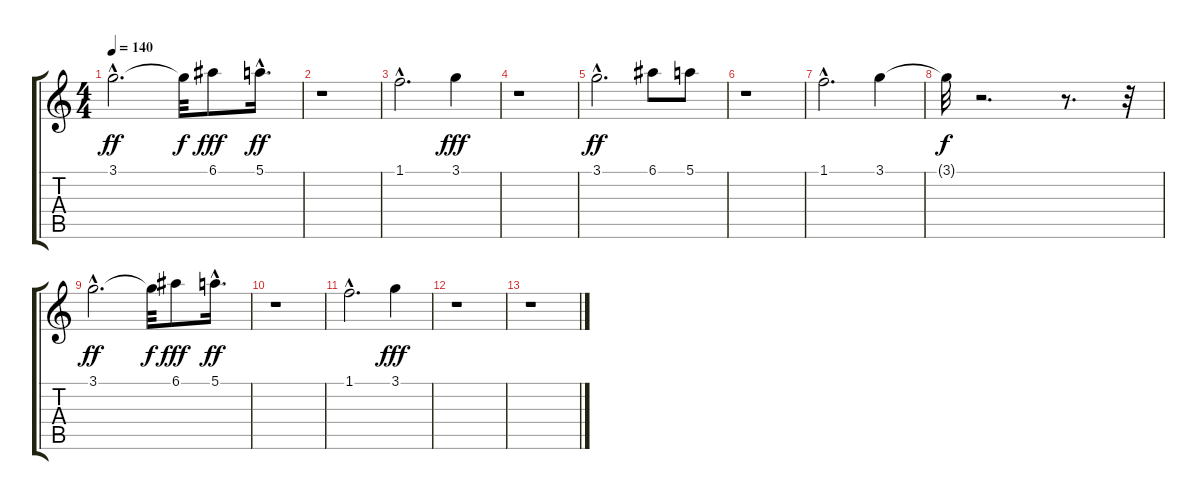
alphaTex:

\track "" {instrument overdrivenguitar}
\staff {score tabs}
\tuning (E4 B3 G3 D3 A2 E2) {hide}
\ts (4 4)
\tempo 140
\clef g2
\ks c
3.1{hac}.2{d dy ff} 3.1{t}.32{dy f} 6.1.8{dy fff} 5.1{hac}.16{d dy ff} |
r.1 |
1.1{hac}.2{d} 3.1.4{dy fff} |
r.1 |
3.1{hac}.2{d dy ff} 6.1.8 5.1.8 |
r.1 |
1.1{hac}.2{d} 3.1.4 |
3.1{t}.32{dy f} r.2{d} r.8{d} r.32 |
3.1{hac}.2{d dy ff} 3.1{t}.32{dy f} 6.1.8{dy fff} 5.1{hac}.16{d dy ff} |
r.1 |
1.1{hac}.2{d} 3.1.4{dy fff} |
r.1 |
r.1
